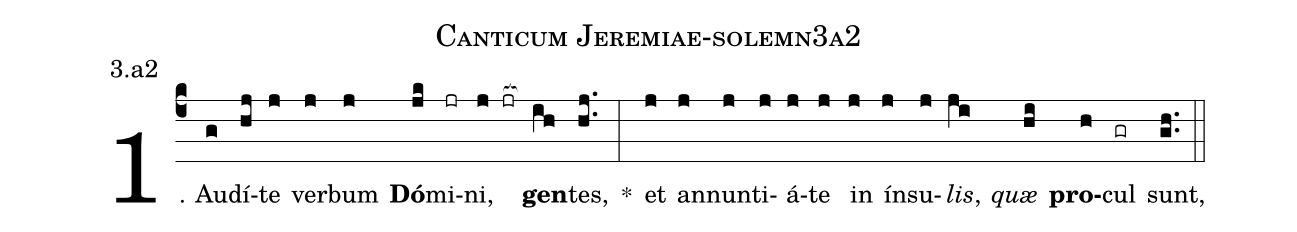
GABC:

name: Canticum Jeremiae-solemn3a2;
annotation: 3.a2;
%%
(c4)1. Au(g)dí(hj)te(j) ver(j)bum(j) <b>Dó</b>(jk)mi(jr)ni,(j jr[ocb:1{]) <b>gen</b>(ih[ocb:0}])tes,(hj..) *(:) et(j) an(j)nun(j)ti(j)á(j)te(j) in(j) ín(j)su(j)<i>lis</i>,(ji) <i>quæ</i>(hi) <b>pro</b>(h)cul(gr) sunt,(gh..) (::)
